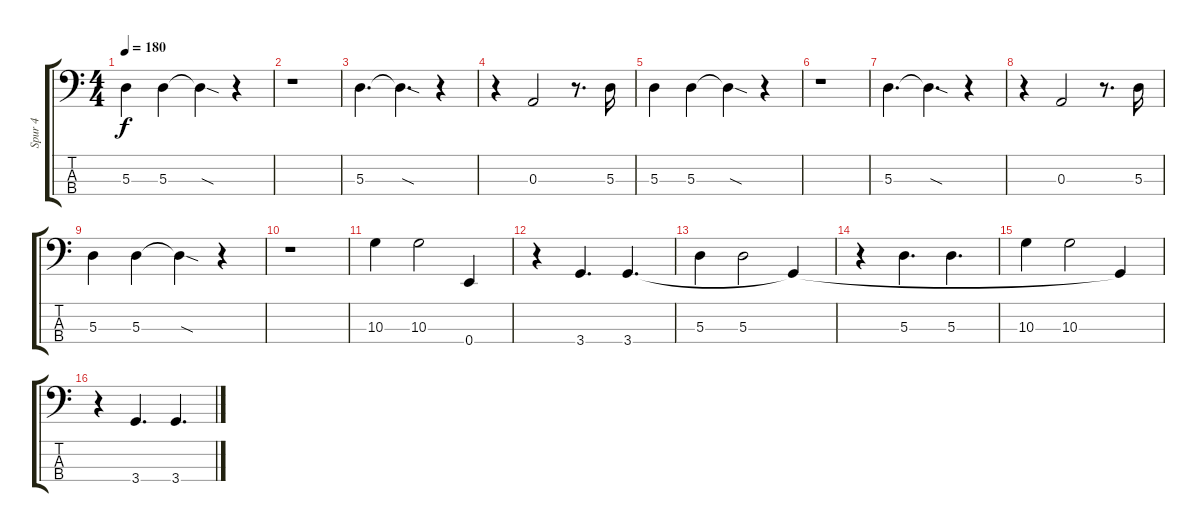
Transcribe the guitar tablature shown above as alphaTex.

\track ("Spur 4" "Spur 4") {instrument electricbassfinger}
\staff {score tabs}
\tuning (G2 D2 A1 E1) {hide}
\ts (4 4)
\tempo 180
\clef f4
\ks c
5.3.4{dy f} 5.3.4 5.3{sod t}.4 r.4 |
r.1 |
5.3.4{d} 5.3{sod t}.4{d} r.4 |
r.4 0.3.2 r.8{d} 5.3.16 |
5.3.4 5.3.4 5.3{sod t}.4 r.4 |
r.1 |
5.3.4{d} 5.3{sod t}.4{d} r.4 |
r.4 0.3.2 r.8{d} 5.3.16 |
5.3.4 5.3.4 5.3{sod t}.4 r.4 |
r.1 |
10.3.4 10.3.2 0.4.4 |
r.4 3.4.4{d} 3.4.4{d} |
5.3.4 5.3.2 3.4{t}.4 |
r.4 5.3.4{d} 5.3.4{d} |
10.3.4 10.3.2 3.4{t}.4 |
r.4 3.4.4{d} 3.4.4{d}
